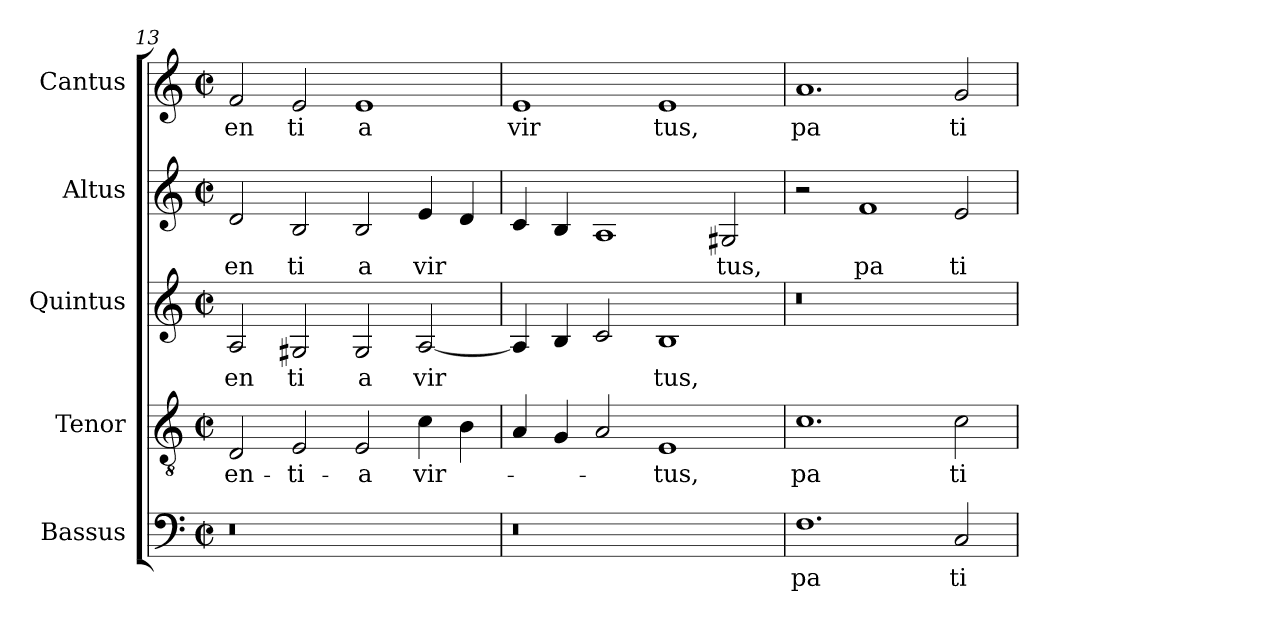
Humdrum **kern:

**kern	**text	**kern	**text	**kern	**text	**kern	**text	**kern	**text
*part5	*part5	*part4	*part4	*part3	*part3	*part2	*part2	*part1	*part1
*staff5	*staff5	*staff4	*staff4	*staff3	*staff3	*staff2	*staff2	*staff1	*staff1
*I"Bassus	*	*I"Tenor	*	*I"Quintus	*	*I"Altus	*	*I"Cantus	*
*clefF4	*	*clefGv2	*	*clefG2	*	*clefG2	*	*clefG2	*
*M2/2	*	*M2/2	*	*M2/2	*	*M2/2	*	*M2/2	*
*met(c|)	*	*met(c|)	*	*met(c|)	*	*met(c|)	*	*met(c|)	*
=13	=13	=13	=13	=13	=13	=13	=13	=13	=13
!	!	!	!LO:LY:b:cj	!	!LO:LY:b:cj	!	!LO:LY:b:cj	!	!LO:LY:b:cj
0r	.	2D/	-en-	2A/	en	2d/	en	2f/	en
!	!	!	!LO:LY:b:cj	!	!LO:LY:b:cj	!	!LO:LY:b:cj	!	!LO:LY:b:cj
.	.	2E/	-ti-	2G#X/	ti	2B/	ti	2e/	ti
!	!	!	!LO:LY:b:cj	!	!LO:LY:b:cj	!	!LO:LY:b:cj	!	!LO:LY:b:cj
.	.	2E/	-a	2G#/	a	2B/	a	1e	a
!	!	!	!LO:LY:b	!	!LO:LY:b	!	!LO:LY:b	!	!
.	.	4c\	vir-	[>2A/	vir	4e/	vir	.	.
.	.	4B\	.	.	.	4d/	.	.	.
!!LO:LB:g=z
=14	=14	=14	=14	=14	=14	=14	=14	=14	=14
!	!	!	!	!	!	!	!	!	!LO:LY:b:cj
0r	.	4A/	.	4A/]	.	4c/	.	1e	vir
.	.	4G/	.	4B/	.	4B/	.	.	.
.	.	2A/	.	2c/	.	1A	.	.	.
!	!	!	!LO:LY:b:cj	!	!LO:LY:b:cj	!	!	!	!LO:LY:b:cj
.	.	1E	-tus,	1B	tus,	.	.	1e	tus,
!	!	!	!	!	!	!	!LO:LY:b:cj	!	!
.	.	.	.	.	.	2G#X/	tus,	.	.
=15	=15	=15	=15	=15	=15	=15	=15	=15	=15
!	!LO:LY:b:cj	!	!LO:LY:b:cj	!	!	!	!	!	!LO:LY:b:cj
1.F	pa	1.c	pa	0r	.	2r	.	1.a	pa
!	!	!	!	!	!	!	!LO:LY:b:cj	!	!
.	.	.	.	.	.	1f	pa	.	.
!	!LO:LY:b:cj	!	!LO:LY:b:cj	!	!	!	!LO:LY:b:cj	!	!LO:LY:b:cj
2C/	ti	2c\	ti	.	.	2e/	ti	2g/	ti
=	=	=	=	=	=	=	=	=	=
*-	*-	*-	*-	*-	*-	*-	*-	*-	*-
